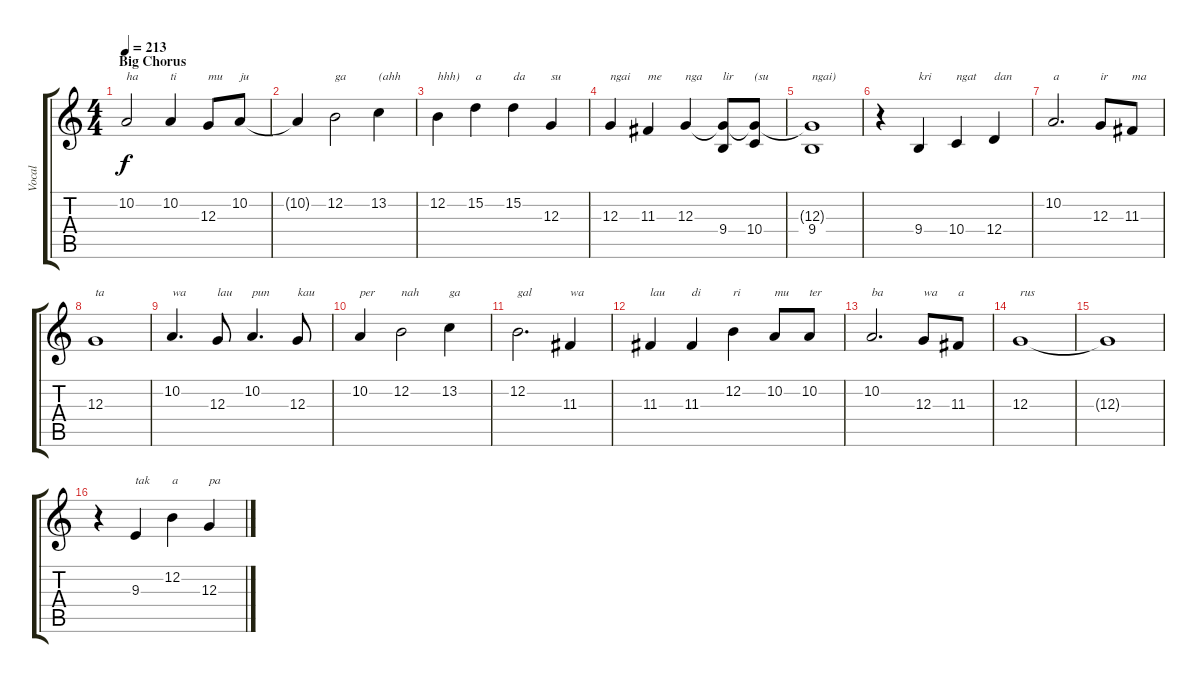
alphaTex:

\track ("Vocal" "Vocal") {instrument violin}
\staff {score tabs}
\tuning (E4 B3 G3 D3 A2 E2) {hide}
\ts (4 4)
\section ("" "Big Chorus")
\tempo 213
\clef g2
\ks c
10.2.2{txt "ha" dy f} 10.2.4{txt "ti"} 12.3.8{txt "mu"} 10.2.8{txt "ju"} |
10.2{t}.4 12.2.2{txt "ga"} 13.2.4{txt "(ahh"} |
12.2.4{txt "hhh)"} 15.2.4{txt "a"} 15.2.4{txt "da"} 12.3.4{txt "su"} |
12.3.4{txt "ngai"} 11.3.4{txt "me"} 12.3.4{txt "nga"} (12.3{t} 9.4).8{txt "lir"} (12.3{t} 10.4).8{txt "(su"} |
(12.3{t} 9.4).1{txt "ngai)"} |
r.4 9.4.4{txt "kri"} 10.4.4{txt "ngat"} 12.4.4{txt "dan"} |
10.2.2{d txt "a"} 12.3.8{txt "ir"} 11.3.8{txt "ma"} |
12.3.1{txt "ta"} |
10.2.4{d txt "wa"} 12.3.8{txt "lau"} 10.2.4{d txt "pun"} 12.3.8{txt "kau"} |
10.2.4{txt "per"} 12.2.2{txt "nah"} 13.2.4{txt "ga"} |
12.2.2{d txt "gal"} 11.3.4{txt "wa"} |
11.3.4{txt "lau"} 11.3.4{txt "di"} 12.2.4{txt "ri"} 10.2.8{txt "mu"} 10.2.8{txt "ter"} |
10.2.2{d txt "ba"} 12.3.8{txt "wa"} 11.3.8{txt "a"} |
12.3.1{txt "rus"} |
12.3{t}.1 |
r.4 9.3.4{txt "tak"} 12.2.4{txt "a"} 12.3.4{txt "pa"}
